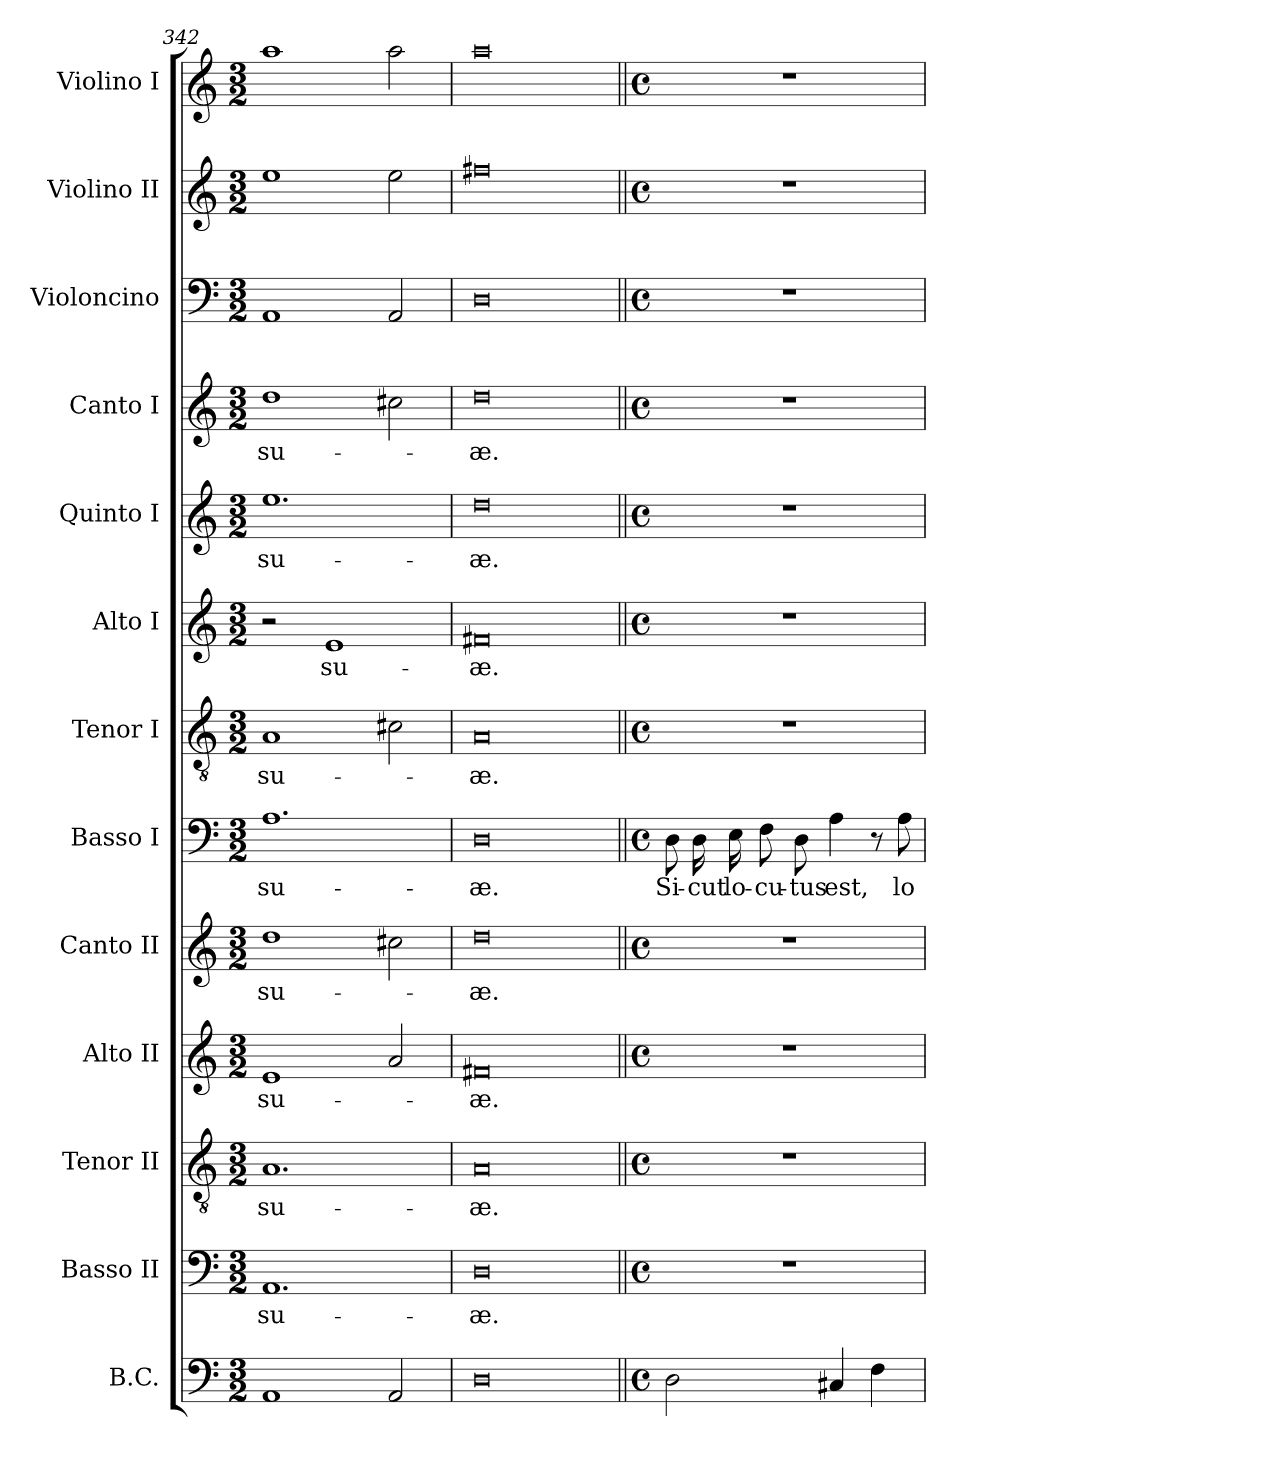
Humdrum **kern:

**kern	**kern	**text	**kern	**text	**kern	**text	**kern	**text	**kern	**text	**kern	**text	**kern	**text	**kern	**text	**kern	**text	**kern	**kern	**kern
*part13	*part12	*part12	*part11	*part11	*part10	*part10	*part9	*part9	*part8	*part8	*part7	*part7	*part6	*part6	*part5	*part5	*part4	*part4	*part3	*part2	*part1
*staff13	*staff12	*staff12	*staff11	*staff11	*staff10	*staff10	*staff9	*staff9	*staff8	*staff8	*staff7	*staff7	*staff6	*staff6	*staff5	*staff5	*staff4	*staff4	*staff3	*staff2	*staff1
*I"B.C.	*I"Basso II	*	*I"Tenor II	*	*I"Alto II	*	*I"Canto II	*	*I"Basso I	*	*I"Tenor I	*	*I"Alto I	*	*I"Quinto I	*	*I"Canto I	*	*I"Violoncino	*I"Violino II	*I"Violino I
*I'BC	*I'B 2	*	*I'T 2	*	*I'A 2	*	*I'C 2	*	*I'B 1	*	*I'T 1	*	*I'A 1	*	*I'Q 1	*	*I'C 1	*	*	*I'Vln. II	*I'Vln. I
*clefF4	*clefF4	*	*clefGv2	*	*clefG2	*	*clefG2	*	*clefF4	*	*clefGv2	*	*clefG2	*	*clefG2	*	*clefG2	*	*clefF4	*clefG2	*clefG2
*k[]	*k[]	*	*k[]	*	*k[]	*	*k[]	*	*k[]	*	*k[]	*	*k[]	*	*k[]	*	*k[]	*	*k[]	*k[]	*k[]
*C:	*C:	*	*C:	*	*C:	*	*C:	*	*C:	*	*C:	*	*C:	*	*C:	*	*C:	*	*C:	*C:	*C:
*M3/2	*M3/2	*	*M3/2	*	*M3/2	*	*M3/2	*	*M3/2	*	*M3/2	*	*M3/2	*	*M3/2	*	*M3/2	*	*M3/2	*M3/2	*M3/2
=342	=342	=342	=342	=342	=342	=342	=342	=342	=342	=342	=342	=342	=342	=342	=342	=342	=342	=342	=342	=342	=342
!	!	!LO:LY:b	!	!	!	!	!	!	!	!	!	!	!	!	!	!	!	!	!	!	!
!	!	!	!	!LO:LY:b	!	!	!	!	!	!	!	!	!	!	!	!	!	!	!	!	!
!	!	!	!	!	!	!LO:LY:b	!	!	!	!	!	!	!	!	!	!	!	!	!	!	!
!	!	!	!	!	!	!	!	!LO:LY:b	!	!	!	!	!	!	!	!	!	!	!	!	!
!	!	!	!	!	!	!	!	!	!	!LO:LY:b	!	!	!	!	!	!	!	!	!	!	!
!	!	!	!	!	!	!	!	!	!	!	!	!LO:LY:b	!	!	!	!	!	!	!	!	!
!	!	!	!	!	!	!	!	!	!	!	!	!	!	!	!	!LO:LY:b	!	!	!	!	!
!	!	!	!	!	!	!	!	!	!	!	!	!	!	!	!	!	!	!LO:LY:b	!	!	!
1AA	1.AA	su-	1.A	su-	1e	su-	1dd	su-	1.A	su-	1A	su-	2r	.	1.ee	su-	1dd	su-	1AA	1ee	1aa
!	!	!	!	!	!	!	!	!	!	!	!	!	!	!LO:LY:b	!	!	!	!	!	!	!
.	.	.	.	.	.	.	.	.	.	.	.	.	1e	su-	.	.	.	.	.	.	.
2AA/	.	.	.	.	2a/	.	2cc#X\	.	.	.	2c#X\	.	.	.	.	.	2cc#X\	.	2AA/	2ee\	2aa\
=343	=343	=343	=343	=343	=343	=343	=343	=343	=343	=343	=343	=343	=343	=343	=343	=343	=343	=343	=343	=343	=343
!	!	!LO:LY:b	!	!	!	!	!	!	!	!	!	!	!	!	!	!	!	!	!	!	!
!	!	!	!	!LO:LY:b	!	!	!	!	!	!	!	!	!	!	!	!	!	!	!	!	!
!	!	!	!	!	!	!LO:LY:b	!	!	!	!	!	!	!	!	!	!	!	!	!	!	!
!	!	!	!	!	!	!	!	!LO:LY:b	!	!	!	!	!	!	!	!	!	!	!	!	!
!	!	!	!	!	!	!	!	!	!	!LO:LY:b	!	!	!	!	!	!	!	!	!	!	!
!	!	!	!	!	!	!	!	!	!	!	!	!LO:LY:b	!	!	!	!	!	!	!	!	!
!	!	!	!	!	!	!	!	!	!	!	!	!	!	!LO:LY:b	!	!	!	!	!	!	!
!	!	!	!	!	!	!	!	!	!	!	!	!	!	!	!	!LO:LY:b	!	!	!	!	!
!	!	!	!	!	!	!	!	!	!	!	!	!	!	!	!	!	!	!LO:LY:b	!	!	!
0D	0D	-æ.	0A	-æ.	0f#X	-æ.	0dd	-æ.	0D	-æ.	0A	-æ.	0f#X	-æ.	0dd	-æ.	0dd	-æ.	0D	0ff#X	0aa
!!LO:PB:g=z
=344||	=344||	=344||	=344||	=344||	=344||	=344||	=344||	=344||	=344||	=344||	=344||	=344||	=344||	=344||	=344||	=344||	=344||	=344||	=344||	=344||	=344||
*M4/4	*M4/4	*	*M4/4	*	*M4/4	*	*M4/4	*	*M4/4	*	*M4/4	*	*M4/4	*	*M4/4	*	*M4/4	*	*M4/4	*M4/4	*M4/4
*met(c)	*met(c)	*	*met(c)	*	*met(c)	*	*met(c)	*	*met(c)	*	*met(c)	*	*met(c)	*	*met(c)	*	*met(c)	*	*met(c)	*met(c)	*met(c)
!	!	!	!	!	!	!	!	!	!	!LO:LY:b	!	!	!	!	!	!	!	!	!	!	!
2D\	1r	.	1r	.	1r	.	1r	.	8D\	Si-	1r	.	1r	.	1r	.	1r	.	1r	1r	1r
!	!	!	!	!	!	!	!	!	!	!LO:LY:b	!	!	!	!	!	!	!	!	!	!	!
.	.	.	.	.	.	.	.	.	16D\	-cut	.	.	.	.	.	.	.	.	.	.	.
!	!	!	!	!	!	!	!	!	!	!LO:LY:b	!	!	!	!	!	!	!	!	!	!	!
.	.	.	.	.	.	.	.	.	16E\	lo-	.	.	.	.	.	.	.	.	.	.	.
!	!	!	!	!	!	!	!	!	!	!LO:LY:b	!	!	!	!	!	!	!	!	!	!	!
.	.	.	.	.	.	.	.	.	8F\	-cu-	.	.	.	.	.	.	.	.	.	.	.
!	!	!	!	!	!	!	!	!	!	!LO:LY:b	!	!	!	!	!	!	!	!	!	!	!
.	.	.	.	.	.	.	.	.	8D\	-tus	.	.	.	.	.	.	.	.	.	.	.
!	!	!	!	!	!	!	!	!	!	!LO:LY:b	!	!	!	!	!	!	!	!	!	!	!
4C#X/	.	.	.	.	.	.	.	.	4A\	est,	.	.	.	.	.	.	.	.	.	.	.
4F\	.	.	.	.	.	.	.	.	8r	.	.	.	.	.	.	.	.	.	.	.	.
!	!	!	!	!	!	!	!	!	!	!LO:LY:b	!	!	!	!	!	!	!	!	!	!	!
.	.	.	.	.	.	.	.	.	8A\	lo-	.	.	.	.	.	.	.	.	.	.	.
=	=	=	=	=	=	=	=	=	=	=	=	=	=	=	=	=	=	=	=	=	=
*-	*-	*-	*-	*-	*-	*-	*-	*-	*-	*-	*-	*-	*-	*-	*-	*-	*-	*-	*-	*-	*-
